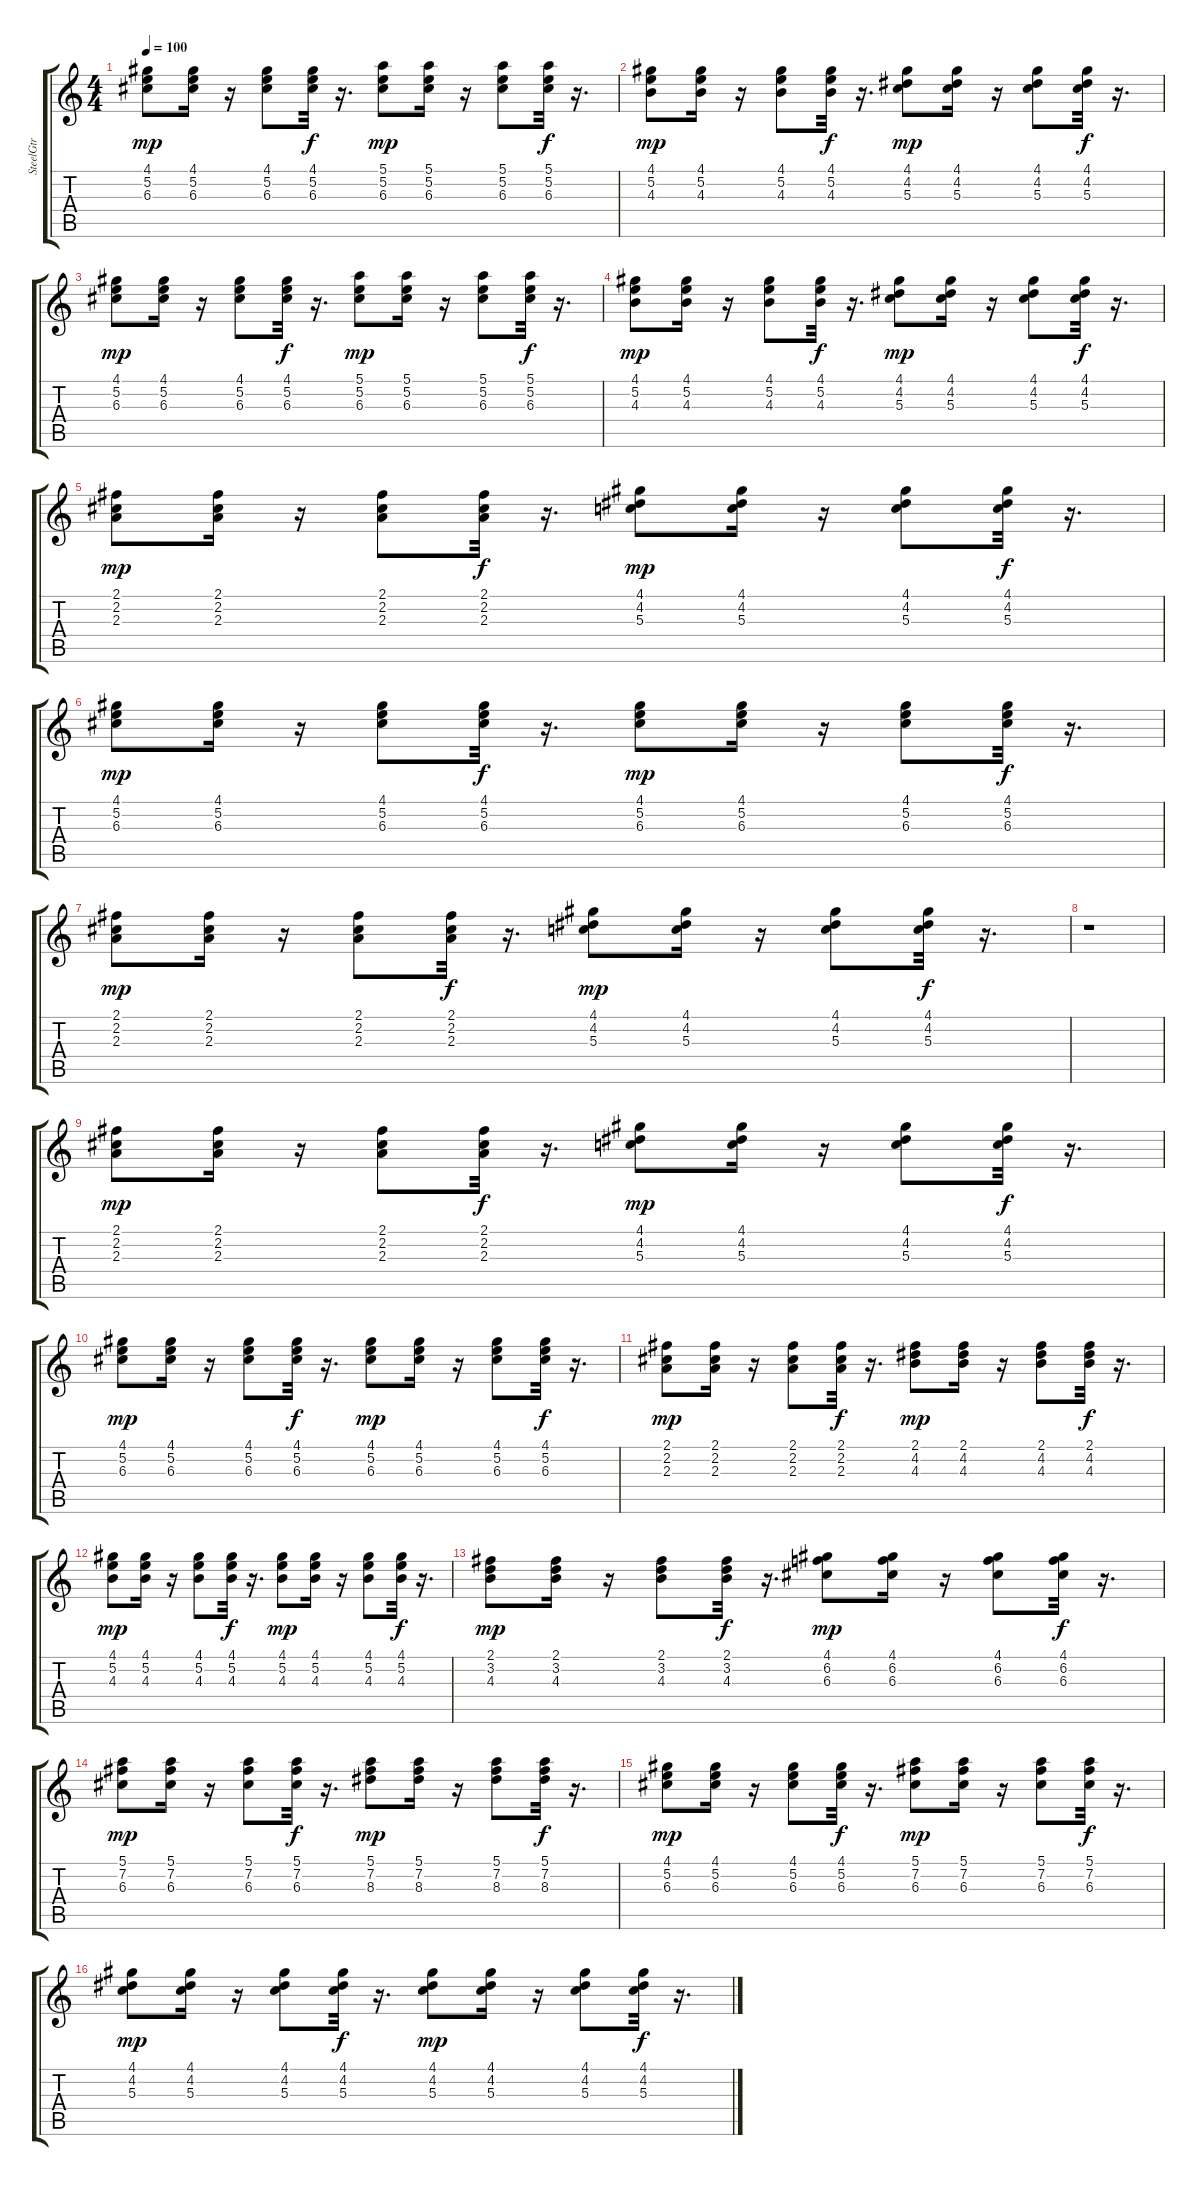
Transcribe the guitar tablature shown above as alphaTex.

\track ("SteelGtr" "SteelGtr") {instrument acousticguitarsteel}
\staff {score tabs}
\tuning (E4 B3 G3 D3 A2 E2) {hide}
\ts (4 4)
\tempo 100
\clef g2
\ks c
(4.1 5.2 6.3).8{dy mp} (4.1 5.2 6.3).16 r.16 (4.1 5.2 6.3).8 (4.1 5.2 6.3).32{dy f} r.16{d} (5.1 5.2 6.3).8{dy mp} (5.1 5.2 6.3).16 r.16 (5.1 5.2 6.3).8 (5.1 5.2 6.3).32{dy f} r.16{d} |
(4.1 5.2 4.3).8{dy mp} (4.1 5.2 4.3).16 r.16 (4.1 5.2 4.3).8 (4.1 5.2 4.3).32{dy f} r.16{d} (4.1 4.2 5.3).8{dy mp} (4.1 4.2 5.3).16 r.16 (4.1 4.2 5.3).8 (4.1 4.2 5.3).32{dy f} r.16{d} |
(4.1 5.2 6.3).8{dy mp} (4.1 5.2 6.3).16 r.16 (4.1 5.2 6.3).8 (4.1 5.2 6.3).32{dy f} r.16{d} (5.1 5.2 6.3).8{dy mp} (5.1 5.2 6.3).16 r.16 (5.1 5.2 6.3).8 (5.1 5.2 6.3).32{dy f} r.16{d} |
(4.1 5.2 4.3).8{dy mp} (4.1 5.2 4.3).16 r.16 (4.1 5.2 4.3).8 (4.1 5.2 4.3).32{dy f} r.16{d} (4.1 4.2 5.3).8{dy mp} (4.1 4.2 5.3).16 r.16 (4.1 4.2 5.3).8 (4.1 4.2 5.3).32{dy f} r.16{d} |
(2.1 2.2 2.3).8{dy mp} (2.1 2.2 2.3).16 r.16 (2.1 2.2 2.3).8 (2.1 2.2 2.3).32{dy f} r.16{d} (4.1 4.2 5.3).8{dy mp} (4.1 4.2 5.3).16 r.16 (4.1 4.2 5.3).8 (4.1 4.2 5.3).32{dy f} r.16{d} |
(4.1 5.2 6.3).8{dy mp} (4.1 5.2 6.3).16 r.16 (4.1 5.2 6.3).8 (4.1 5.2 6.3).32{dy f} r.16{d} (4.1 5.2 6.3).8{dy mp} (4.1 5.2 6.3).16 r.16 (4.1 5.2 6.3).8 (4.1 5.2 6.3).32{dy f} r.16{d} |
(2.1 2.2 2.3).8{dy mp} (2.1 2.2 2.3).16 r.16 (2.1 2.2 2.3).8 (2.1 2.2 2.3).32{dy f} r.16{d} (4.1 4.2 5.3).8{dy mp} (4.1 4.2 5.3).16 r.16 (4.1 4.2 5.3).8 (4.1 4.2 5.3).32{dy f} r.16{d} |
r.1 |
(2.1 2.2 2.3).8{dy mp} (2.1 2.2 2.3).16 r.16 (2.1 2.2 2.3).8 (2.1 2.2 2.3).32{dy f} r.16{d} (4.1 4.2 5.3).8{dy mp} (4.1 4.2 5.3).16 r.16 (4.1 4.2 5.3).8 (4.1 4.2 5.3).32{dy f} r.16{d} |
(4.1 5.2 6.3).8{dy mp} (4.1 5.2 6.3).16 r.16 (4.1 5.2 6.3).8 (4.1 5.2 6.3).32{dy f} r.16{d} (4.1 5.2 6.3).8{dy mp} (4.1 5.2 6.3).16 r.16 (4.1 5.2 6.3).8 (4.1 5.2 6.3).32{dy f} r.16{d} |
(2.1 2.2 2.3).8{dy mp} (2.1 2.2 2.3).16 r.16 (2.1 2.2 2.3).8 (2.1 2.2 2.3).32{dy f} r.16{d} (2.1 4.2 4.3).8{dy mp} (2.1 4.2 4.3).16 r.16 (2.1 4.2 4.3).8 (2.1 4.2 4.3).32{dy f} r.16{d} |
(4.1 5.2 4.3).8{dy mp} (4.1 5.2 4.3).16 r.16 (4.1 5.2 4.3).8 (4.1 5.2 4.3).32{dy f} r.16{d} (4.1 5.2 4.3).8{dy mp} (4.1 5.2 4.3).16 r.16 (4.1 5.2 4.3).8 (4.1 5.2 4.3).32{dy f} r.16{d} |
(2.1 3.2 4.3).8{dy mp} (2.1 3.2 4.3).16 r.16 (2.1 3.2 4.3).8 (2.1 3.2 4.3).32{dy f} r.16{d} (4.1 6.2 6.3).8{dy mp} (4.1 6.2 6.3).16 r.16 (4.1 6.2 6.3).8 (4.1 6.2 6.3).32{dy f} r.16{d} |
(5.1 7.2 6.3).8{dy mp} (5.1 7.2 6.3).16 r.16 (5.1 7.2 6.3).8 (5.1 7.2 6.3).32{dy f} r.16{d} (5.1 7.2 8.3).8{dy mp} (5.1 7.2 8.3).16 r.16 (5.1 7.2 8.3).8 (5.1 7.2 8.3).32{dy f} r.16{d} |
(4.1 5.2 6.3).8{dy mp} (4.1 5.2 6.3).16 r.16 (4.1 5.2 6.3).8 (4.1 5.2 6.3).32{dy f} r.16{d} (5.1 7.2 6.3).8{dy mp} (5.1 7.2 6.3).16 r.16 (5.1 7.2 6.3).8 (5.1 7.2 6.3).32{dy f} r.16{d} |
(4.1 4.2 5.3).8{dy mp} (4.1 4.2 5.3).16 r.16 (4.1 4.2 5.3).8 (4.1 4.2 5.3).32{dy f} r.16{d} (4.1 4.2 5.3).8{dy mp} (4.1 4.2 5.3).16 r.16 (4.1 4.2 5.3).8 (4.1 4.2 5.3).32{dy f} r.16{d}
